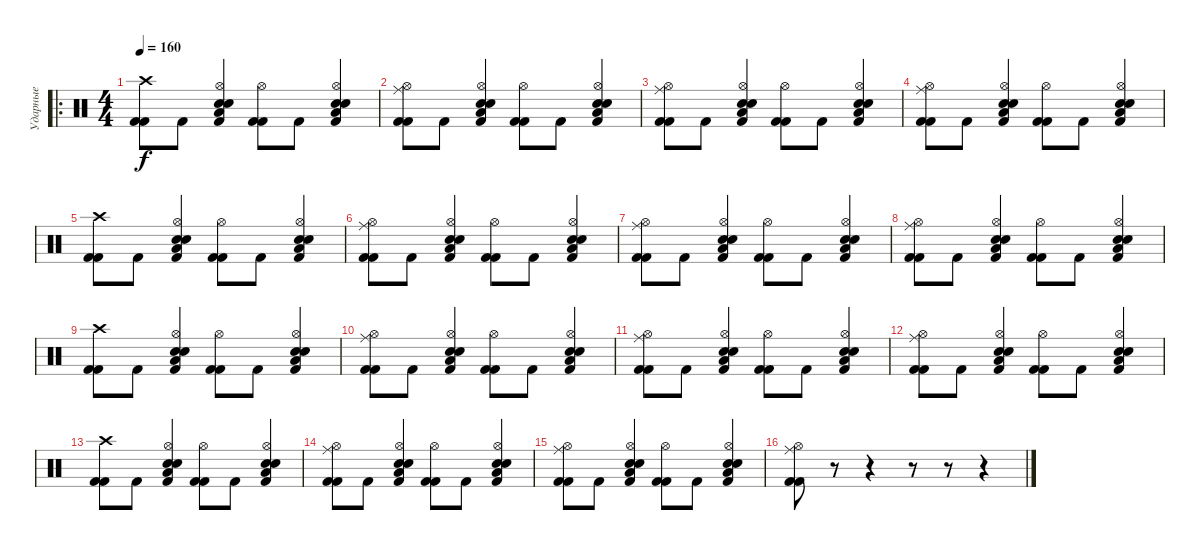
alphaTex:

\track ("Ударные" "Ударные") {instrument percussion}
\staff {score}
\articulation defaults
\ro
\ts (4 4)
\tempo 160
\clef neutral
\ks c
("Crash high (hit)" "Kick (hit) 2" "Kick (hit) 2").8{dy f} "Kick (hit) 2".8 ("Hi-Hat (open)" "Low Tom (hit)" "Electric Snare (hit)" "Kick (hit) 2" "Electric Snare (hit)").4 ("Hi-Hat (open)" "Kick (hit) 2" "Kick (hit) 2").8 "Kick (hit) 2".8 ("Hi-Hat (open)" "Low Tom (hit)" "Electric Snare (hit)" "Kick (hit) 2" "Electric Snare (hit)").4 |
("Ride (middle)" "Hi-Hat (open)" "Kick (hit) 2" "Kick (hit) 2").8 "Kick (hit) 2".8 ("Hi-Hat (open)" "Low Tom (hit)" "Electric Snare (hit)" "Kick (hit) 2" "Electric Snare (hit)").4 ("Hi-Hat (open)" "Kick (hit) 2" "Kick (hit) 2").8 "Kick (hit) 2".8 ("Hi-Hat (open)" "Low Tom (hit)" "Electric Snare (hit)" "Kick (hit) 2" "Electric Snare (hit)").4 |
("Ride (middle)" "Hi-Hat (open)" "Kick (hit) 2" "Kick (hit) 2").8 "Kick (hit) 2".8 ("Hi-Hat (open)" "Low Tom (hit)" "Electric Snare (hit)" "Kick (hit) 2" "Electric Snare (hit)").4 ("Hi-Hat (open)" "Kick (hit) 2" "Kick (hit) 2").8 "Kick (hit) 2".8 ("Hi-Hat (open)" "Low Tom (hit)" "Electric Snare (hit)" "Kick (hit) 2" "Electric Snare (hit)").4 |
("Ride (middle)" "Hi-Hat (open)" "Kick (hit) 2" "Kick (hit) 2").8 "Kick (hit) 2".8 ("Hi-Hat (open)" "Low Tom (hit)" "Electric Snare (hit)" "Kick (hit) 2" "Electric Snare (hit)").4 ("Hi-Hat (open)" "Kick (hit) 2" "Kick (hit) 2").8 "Kick (hit) 2".8 ("Hi-Hat (open)" "Low Tom (hit)" "Electric Snare (hit)" "Kick (hit) 2" "Electric Snare (hit)").4 |
("Crash high (hit)" "Kick (hit) 2" "Kick (hit) 2").8 "Kick (hit) 2".8 ("Hi-Hat (open)" "Low Tom (hit)" "Electric Snare (hit)" "Kick (hit) 2" "Electric Snare (hit)").4 ("Hi-Hat (open)" "Kick (hit) 2" "Kick (hit) 2").8 "Kick (hit) 2".8 ("Hi-Hat (open)" "Low Tom (hit)" "Electric Snare (hit)" "Kick (hit) 2" "Electric Snare (hit)").4 |
("Ride (middle)" "Hi-Hat (open)" "Kick (hit) 2" "Kick (hit) 2").8 "Kick (hit) 2".8 ("Hi-Hat (open)" "Low Tom (hit)" "Electric Snare (hit)" "Kick (hit) 2" "Electric Snare (hit)").4 ("Hi-Hat (open)" "Kick (hit) 2" "Kick (hit) 2").8 "Kick (hit) 2".8 ("Hi-Hat (open)" "Low Tom (hit)" "Electric Snare (hit)" "Kick (hit) 2" "Electric Snare (hit)").4 |
("Ride (middle)" "Hi-Hat (open)" "Kick (hit) 2" "Kick (hit) 2").8 "Kick (hit) 2".8 ("Hi-Hat (open)" "Low Tom (hit)" "Electric Snare (hit)" "Kick (hit) 2" "Electric Snare (hit)").4 ("Hi-Hat (open)" "Kick (hit) 2" "Kick (hit) 2").8 "Kick (hit) 2".8 ("Hi-Hat (open)" "Low Tom (hit)" "Electric Snare (hit)" "Kick (hit) 2" "Electric Snare (hit)").4 |
("Ride (middle)" "Hi-Hat (open)" "Kick (hit) 2" "Kick (hit) 2").8 "Kick (hit) 2".8 ("Hi-Hat (open)" "Low Tom (hit)" "Electric Snare (hit)" "Kick (hit) 2" "Electric Snare (hit)").4 ("Hi-Hat (open)" "Kick (hit) 2" "Kick (hit) 2").8 "Kick (hit) 2".8 ("Hi-Hat (open)" "Low Tom (hit)" "Electric Snare (hit)" "Kick (hit) 2" "Electric Snare (hit)").4 |
("Crash high (hit)" "Kick (hit) 2" "Kick (hit) 2").8 "Kick (hit) 2".8 ("Hi-Hat (open)" "Low Tom (hit)" "Electric Snare (hit)" "Kick (hit) 2" "Electric Snare (hit)").4 ("Hi-Hat (open)" "Kick (hit) 2" "Kick (hit) 2").8 "Kick (hit) 2".8 ("Hi-Hat (open)" "Low Tom (hit)" "Electric Snare (hit)" "Kick (hit) 2" "Electric Snare (hit)").4 |
("Ride (middle)" "Hi-Hat (open)" "Kick (hit) 2" "Kick (hit) 2").8 "Kick (hit) 2".8 ("Hi-Hat (open)" "Low Tom (hit)" "Electric Snare (hit)" "Kick (hit) 2" "Electric Snare (hit)").4 ("Hi-Hat (open)" "Kick (hit) 2" "Kick (hit) 2").8 "Kick (hit) 2".8 ("Hi-Hat (open)" "Low Tom (hit)" "Electric Snare (hit)" "Kick (hit) 2" "Electric Snare (hit)").4 |
("Ride (middle)" "Hi-Hat (open)" "Kick (hit) 2" "Kick (hit) 2").8 "Kick (hit) 2".8 ("Hi-Hat (open)" "Low Tom (hit)" "Electric Snare (hit)" "Kick (hit) 2" "Electric Snare (hit)").4 ("Hi-Hat (open)" "Kick (hit) 2" "Kick (hit) 2").8 "Kick (hit) 2".8 ("Hi-Hat (open)" "Low Tom (hit)" "Electric Snare (hit)" "Kick (hit) 2" "Electric Snare (hit)").4 |
("Ride (middle)" "Hi-Hat (open)" "Kick (hit) 2" "Kick (hit) 2").8 "Kick (hit) 2".8 ("Hi-Hat (open)" "Low Tom (hit)" "Electric Snare (hit)" "Kick (hit) 2" "Electric Snare (hit)").4 ("Hi-Hat (open)" "Kick (hit) 2" "Kick (hit) 2").8 "Kick (hit) 2".8 ("Hi-Hat (open)" "Low Tom (hit)" "Electric Snare (hit)" "Kick (hit) 2" "Electric Snare (hit)").4 |
("Crash high (hit)" "Kick (hit) 2" "Kick (hit) 2").8 "Kick (hit) 2".8 ("Hi-Hat (open)" "Low Tom (hit)" "Electric Snare (hit)" "Kick (hit) 2" "Electric Snare (hit)").4 ("Hi-Hat (open)" "Kick (hit) 2" "Kick (hit) 2").8 "Kick (hit) 2".8 ("Hi-Hat (open)" "Low Tom (hit)" "Electric Snare (hit)" "Kick (hit) 2" "Electric Snare (hit)").4 |
("Ride (middle)" "Hi-Hat (open)" "Kick (hit) 2" "Kick (hit) 2").8 "Kick (hit) 2".8 ("Hi-Hat (open)" "Low Tom (hit)" "Electric Snare (hit)" "Kick (hit) 2" "Electric Snare (hit)").4 ("Hi-Hat (open)" "Kick (hit) 2" "Kick (hit) 2").8 "Kick (hit) 2".8 ("Hi-Hat (open)" "Low Tom (hit)" "Electric Snare (hit)" "Kick (hit) 2" "Electric Snare (hit)").4 |
("Ride (middle)" "Hi-Hat (open)" "Kick (hit) 2" "Kick (hit) 2").8 "Kick (hit) 2".8 ("Hi-Hat (open)" "Low Tom (hit)" "Electric Snare (hit)" "Kick (hit) 2" "Electric Snare (hit)").4 ("Hi-Hat (open)" "Kick (hit) 2" "Kick (hit) 2").8 "Kick (hit) 2".8 ("Hi-Hat (open)" "Low Tom (hit)" "Electric Snare (hit)" "Kick (hit) 2" "Electric Snare (hit)").4 |
("Ride (middle)" "Hi-Hat (open)" "Kick (hit) 2" "Kick (hit) 2").8 r.8 r.4 r.8 r.8 r.4
